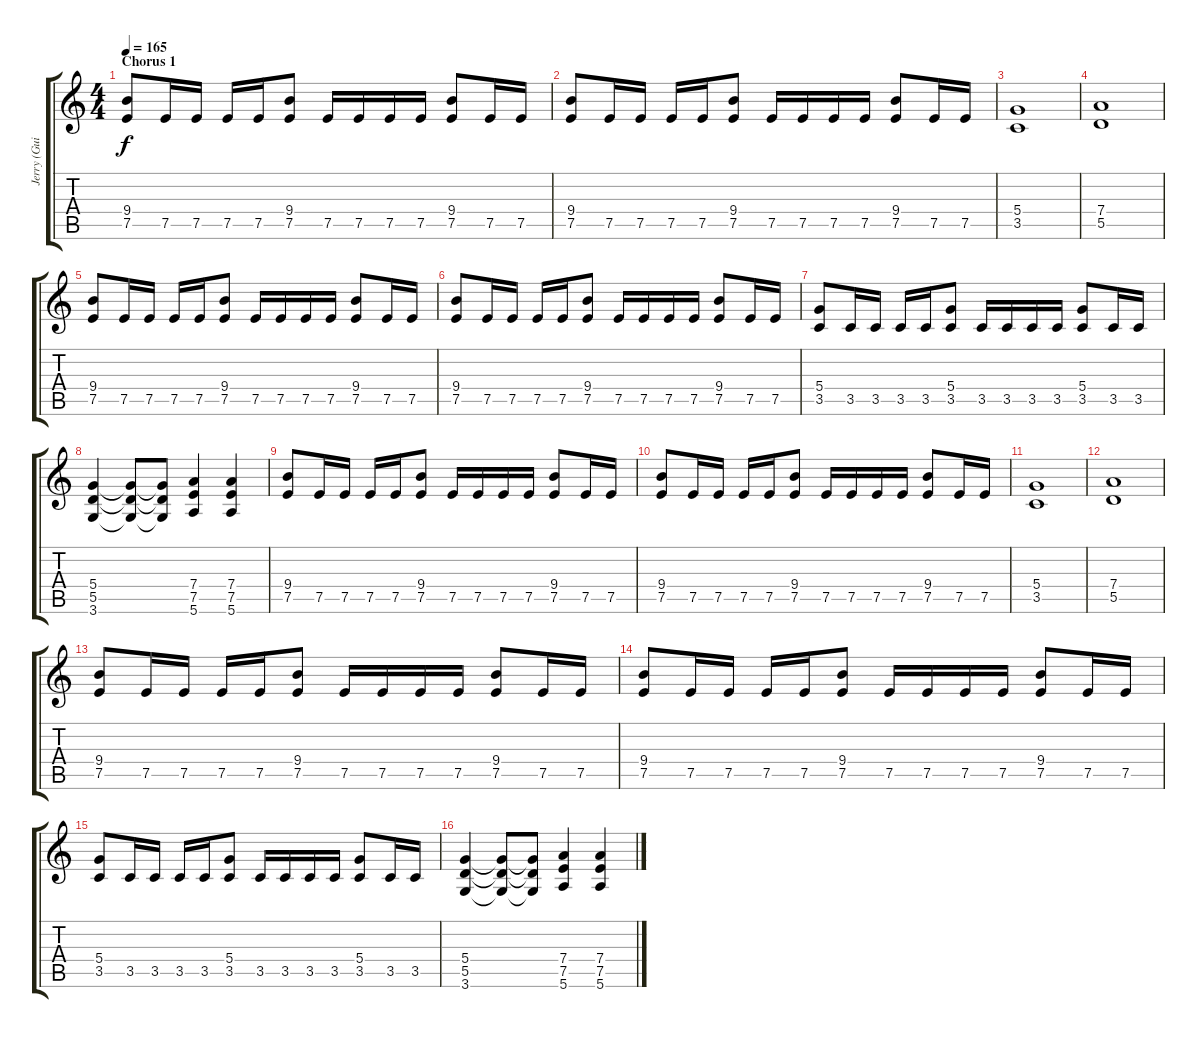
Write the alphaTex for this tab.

\track ("Jerry (Guitar2) " "Jerry (Gui") {instrument distortionguitar}
\staff {score tabs}
\tuning (E4 B3 G3 D3 A2 E2) {hide}
\ts (4 4)
\section ("" "Chorus 1")
\tempo 165
\clef g2
\ks c
(9.4 7.5).8{dy f} 7.5.16 7.5.16 7.5.16 7.5.16 (9.4 7.5).8 7.5.16 7.5.16 7.5.16 7.5.16 (9.4 7.5).8 7.5.16 7.5.16 |
(9.4 7.5).8 7.5.16 7.5.16 7.5.16 7.5.16 (9.4 7.5).8 7.5.16 7.5.16 7.5.16 7.5.16 (9.4 7.5).8 7.5.16 7.5.16 |
(5.4 3.5).1 |
(7.4 5.5).1 |
(9.4 7.5).8 7.5.16 7.5.16 7.5.16 7.5.16 (9.4 7.5).8 7.5.16 7.5.16 7.5.16 7.5.16 (9.4 7.5).8 7.5.16 7.5.16 |
(9.4 7.5).8 7.5.16 7.5.16 7.5.16 7.5.16 (9.4 7.5).8 7.5.16 7.5.16 7.5.16 7.5.16 (9.4 7.5).8 7.5.16 7.5.16 |
(5.4 3.5).8 3.5.16 3.5.16 3.5.16 3.5.16 (5.4 3.5).8 3.5.16 3.5.16 3.5.16 3.5.16 (5.4 3.5).8 3.5.16 3.5.16 |
(5.4 5.5 3.6).4 (5.4{t} 5.5{t} 3.6{t}).8 (5.4{t} 5.5{t} 3.6{t}).8 (7.4 7.5 5.6).4 (7.4 7.5 5.6).4 |
(9.4 7.5).8 7.5.16 7.5.16 7.5.16 7.5.16 (9.4 7.5).8 7.5.16 7.5.16 7.5.16 7.5.16 (9.4 7.5).8 7.5.16 7.5.16 |
(9.4 7.5).8 7.5.16 7.5.16 7.5.16 7.5.16 (9.4 7.5).8 7.5.16 7.5.16 7.5.16 7.5.16 (9.4 7.5).8 7.5.16 7.5.16 |
(5.4 3.5).1 |
(7.4 5.5).1 |
(9.4 7.5).8 7.5.16 7.5.16 7.5.16 7.5.16 (9.4 7.5).8 7.5.16 7.5.16 7.5.16 7.5.16 (9.4 7.5).8 7.5.16 7.5.16 |
(9.4 7.5).8 7.5.16 7.5.16 7.5.16 7.5.16 (9.4 7.5).8 7.5.16 7.5.16 7.5.16 7.5.16 (9.4 7.5).8 7.5.16 7.5.16 |
(5.4 3.5).8 3.5.16 3.5.16 3.5.16 3.5.16 (5.4 3.5).8 3.5.16 3.5.16 3.5.16 3.5.16 (5.4 3.5).8 3.5.16 3.5.16 |
(5.4 5.5 3.6).4 (5.4{t} 5.5{t} 3.6{t}).8 (5.4{t} 5.5{t} 3.6{t}).8 (7.4 7.5 5.6).4 (7.4 7.5 5.6).4
